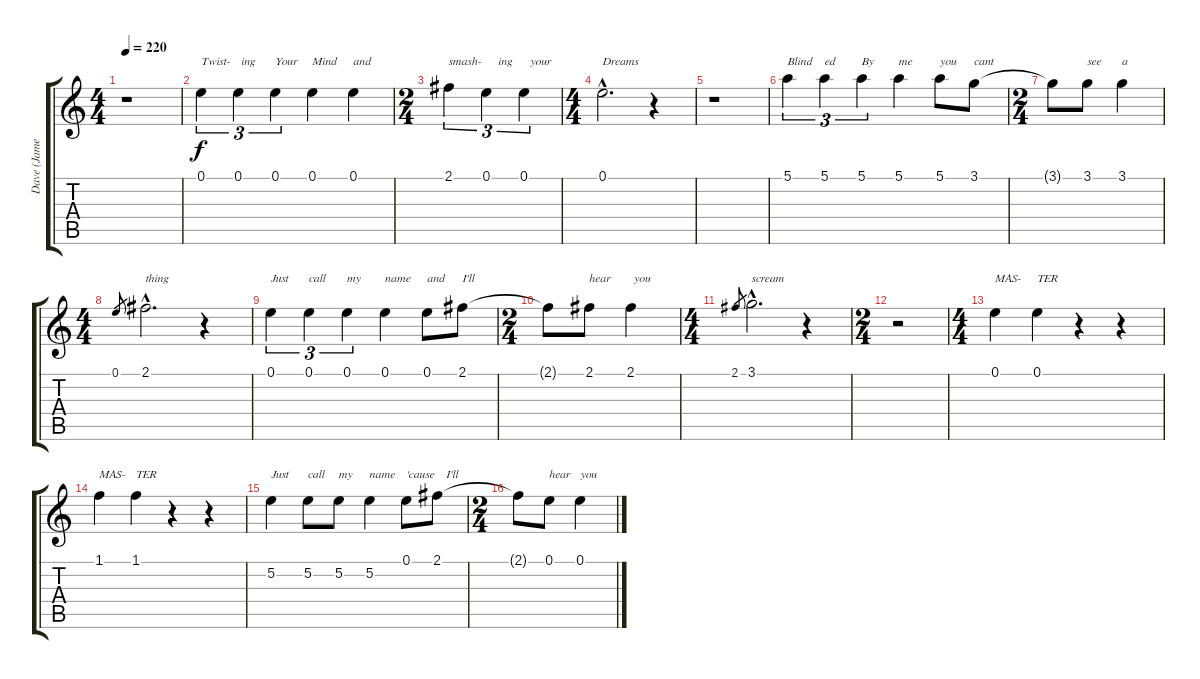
\track ("Dave (James's Vocals)" "Dave (Jame") {instrument distortionguitar}
\staff {score tabs}
\tuning (E4 B3 G3 D3 A2 E2) {hide}
\ts (4 4)
\tempo 220
\clef g2
\ks c
r.1{dy f} |
0.1.4{tu (3 2) txt "Twist-"} 0.1.4{tu (3 2) txt " ing"} 0.1.4{tu (3 2) txt "Your"} 0.1.4{txt "Mind"} 0.1.4{txt "and"} |
\ts (2 4)
2.1.4{tu (3 2) txt "smash-"} 0.1.4{tu (3 2) txt "    ing "} 0.1.4{tu (3 2) txt "  your"} |
\ts (4 4)
0.1{hac}.2{d txt "Dreams"} r.4 |
r.1 |
5.1.4{tu (3 2) txt "Blind"} 5.1.4{tu (3 2) txt "ed"} 5.1.4{tu (3 2) txt "By"} 5.1.4{txt "me"} 5.1.8{txt "you"} 3.1.8{txt "cant"} |
\ts (2 4)
3.1{t}.8 3.1.8{txt "see"} 3.1.4{txt "a"} |
\ts (4 4)
0.1.8{gr} 2.1{hac}.2{d txt "thing"} r.4 |
0.1.4{tu (3 2) txt "Just"} 0.1.4{tu (3 2) txt "call"} 0.1.4{tu (3 2) txt "my"} 0.1.4{txt "name"} 0.1.8{txt "and"} 2.1.8{txt "I'll"} |
\ts (2 4)
2.1{t}.8 2.1.8{txt "hear"} 2.1.4{txt " you"} |
\ts (4 4)
2.1.8{gr} 3.1{hac}.2{d txt "scream"} r.4 |
\ts (2 4)
r.2 |
\ts (4 4)
0.1.4{txt "MAS-"} 0.1.4{txt "TER"} r.4 r.4 |
1.1.4{txt "MAS-"} 1.1.4{txt "TER"} r.4 r.4 |
5.2.4{txt "Just"} 5.2.8{txt "call"} 5.2.8{txt "my"} 5.2.4{txt "name"} 0.1.8{txt "'cause"} 2.1.8{txt "   I'll"} |
\ts (2 4)
2.1{t}.8 0.1.8{txt "hear"} 0.1.4{txt "you"}
